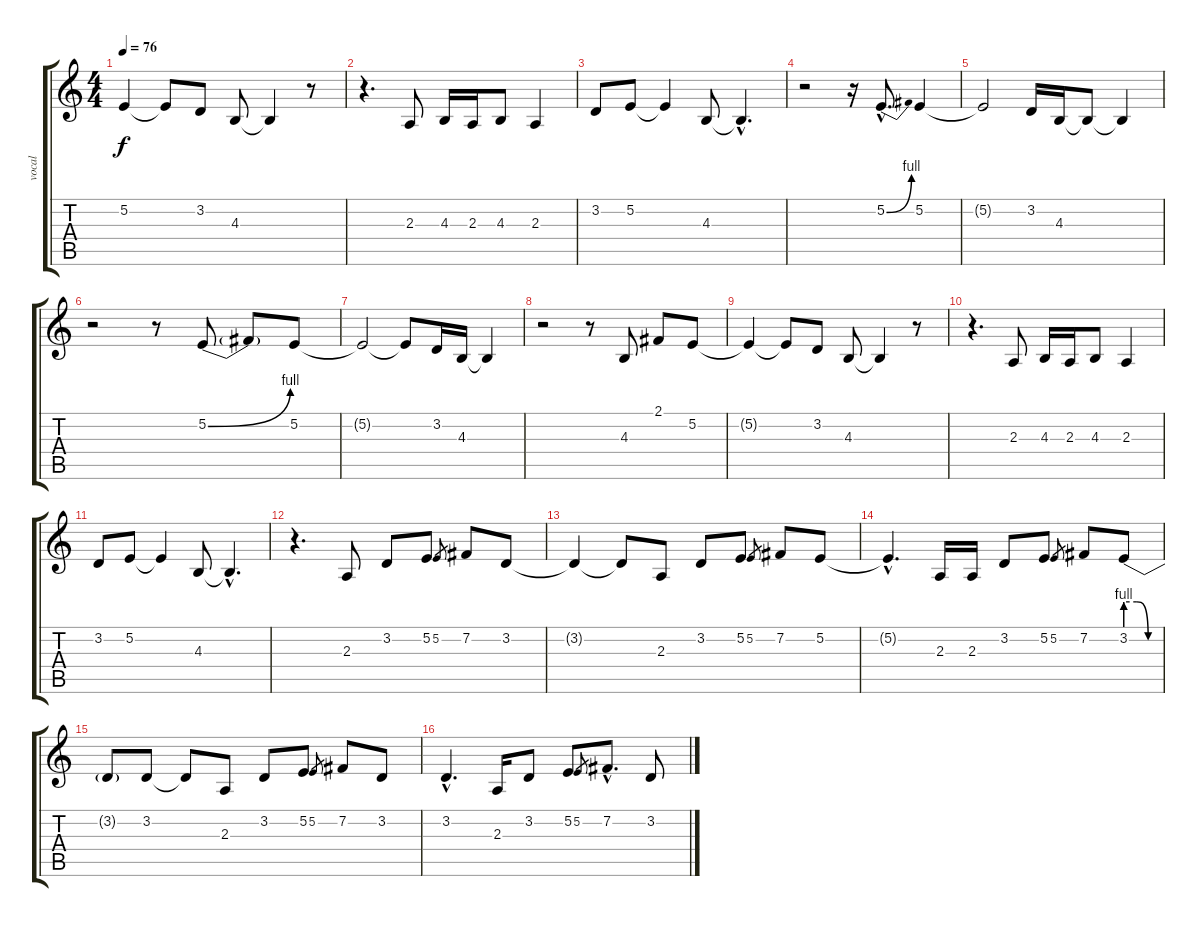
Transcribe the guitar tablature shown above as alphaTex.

\track ("vocal" "vocal") {instrument altosax}
\staff {score tabs}
\tuning (E4 B3 G3 D3 A2 E2) {hide}
\ts (4 4)
\tempo 76
\clef g2
\ks c
5.2{t}.4{dy f} 5.2{t}.8 3.2.8 4.3.8 4.3{t}.4 r.8 |
r.4{d} 2.3.8 4.3.16 2.3.16 4.3.8 2.3.4 |
3.2.8 5.2.8 5.2{t}.4 4.3.8 4.3{hac t}.4{d} |
r.2 r.16 5.2{be (bend 0 0 60 4) hac}.8{d} 5.2.4 |
5.2{t}.2 3.2.16 4.3.16 4.3{t}.8 4.3{t}.4 |
r.2 r.8 5.2{be (bend 0 0 60 4)}.8 5.2{t}.8 5.2.8 |
5.2{t}.2 5.2{t}.8 3.2.16 4.3.16 4.3{t}.4 |
r.2 r.8 4.3.8 2.1.8 5.2.8 |
5.2{t}.4 5.2{t}.8 3.2.8 4.3.8 4.3{t}.4 r.8 |
r.4{d} 2.3.8 4.3.16 2.3.16 4.3.8 2.3.4 |
3.2.8 5.2.8 5.2{t}.4 4.3.8 4.3{hac t}.4{d} |
r.4{d} 2.3.8 3.2.8 5.2.8 5.2.8{gr} 7.2.8 3.2.8 |
3.2{t}.4 3.2{t}.8 2.3.8 3.2.8 5.2.8 5.2.8{gr} 7.2.8 5.2.8 |
5.2{hac t}.4{d} 2.3.16 2.3.16 3.2.8 5.2.8 5.2.8{gr} 7.2.8 3.2{be (custom 0 4 20 4 40 0 60 0)}.8 |
3.2{t}.8 3.2.8 3.2{t}.8 2.3.8 3.2.8 5.2.8 5.2.8{gr} 7.2.8 3.2.8 |
3.2{hac}.4{d} 2.3.16 3.2.8 5.2.8 5.2.8{gr} 7.2{hac}.8{d} 3.2.8
